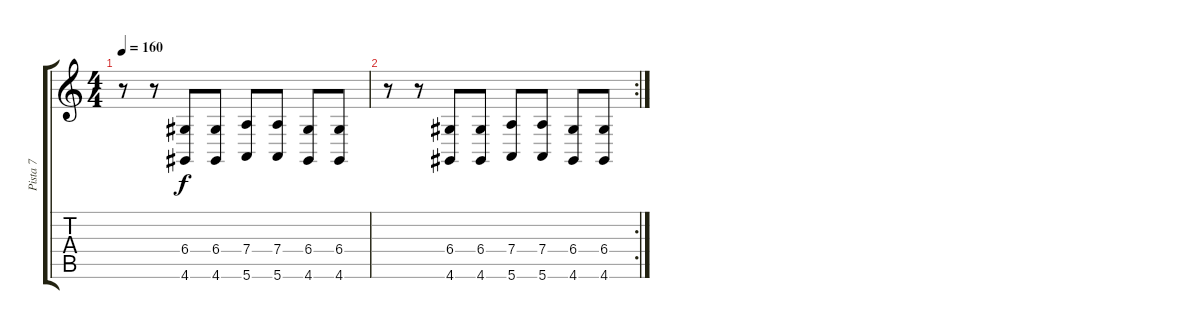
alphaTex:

\track ("Pista 7" "Pista 7") {instrument viola}
\staff {score tabs}
\tuning (E4 B3 G3 D3 A2 E2) {hide}
\ts (4 4)
\tempo 160
\clef g2
\ks c
r.8{dy f} r.8 (6.4 4.6).8 (6.4 4.6).8 (7.4 5.6).8 (7.4 5.6).8 (6.4 4.6).8 (6.4 4.6).8 |
\rc 2
r.8 r.8 (6.4 4.6).8 (6.4 4.6).8 (7.4 5.6).8 (7.4 5.6).8 (6.4 4.6).8 (6.4 4.6).8
